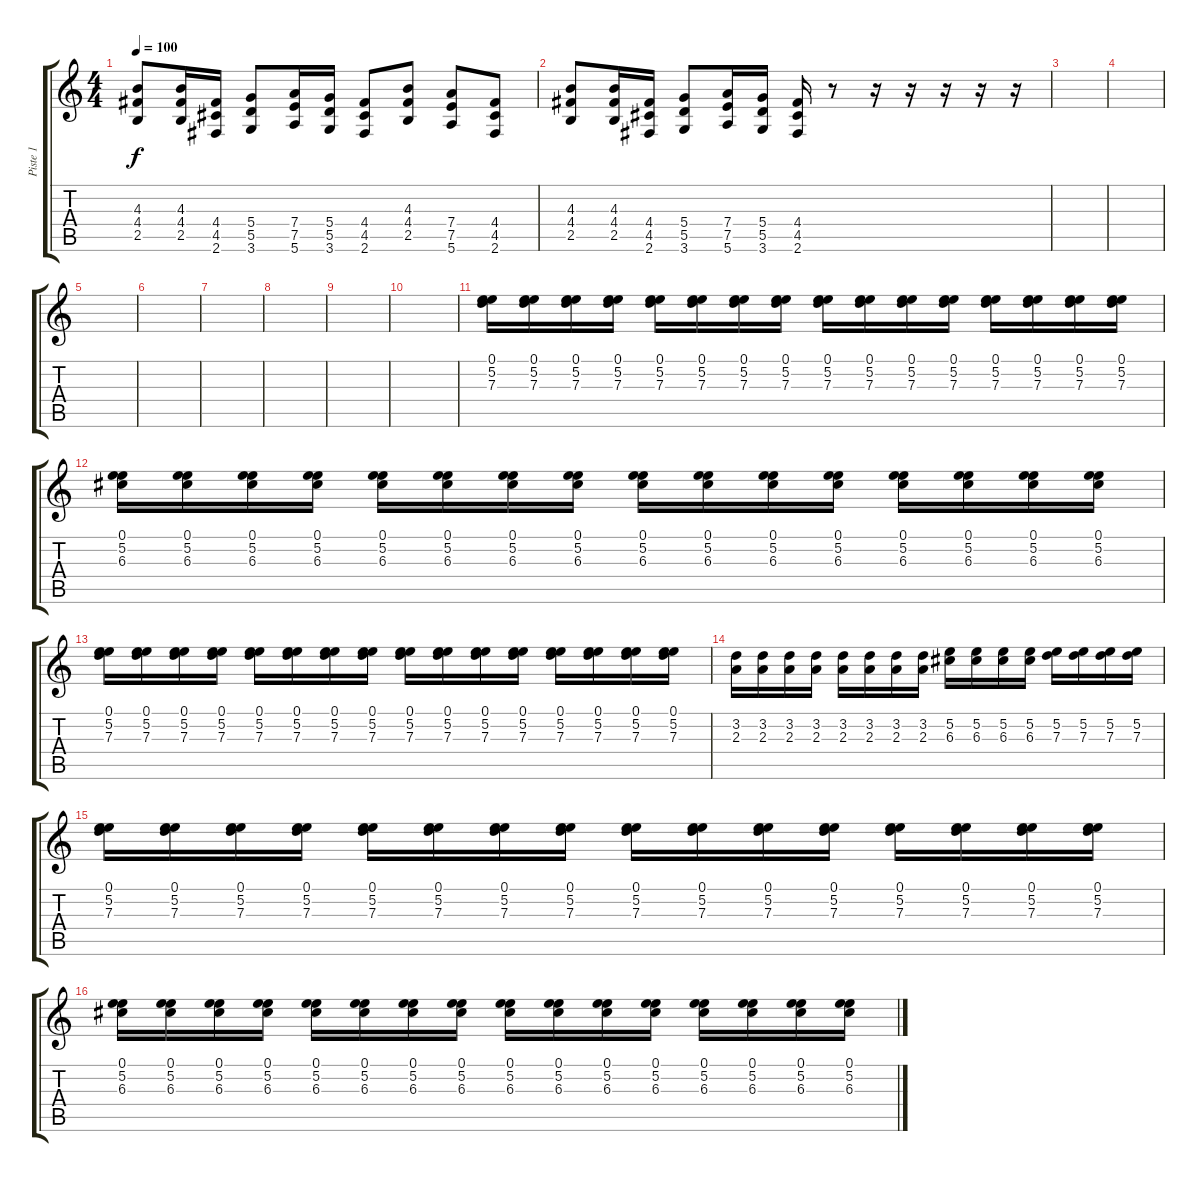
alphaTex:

\track ("Piste 1" "Piste 1") {instrument overdrivenguitar}
\staff {score tabs}
\tuning (E4 B3 G3 D3 A2 E2) {hide}
\ts (4 4)
\tempo 100
\clef g2
\ks c
(4.3 4.4 2.5).8{dy f} (4.3 4.4 2.5).16 (4.4 4.5 2.6).16 (5.4 5.5 3.6).8 (7.4 7.5 5.6).16 (5.4 5.5 3.6).16 (4.4 4.5 2.6).8 (4.3 4.4 2.5).8 (7.4 7.5 5.6).8 (4.4 4.5 2.6).8 |
(4.3 4.4 2.5).8 (4.3 4.4 2.5).16 (4.4 4.5 2.6).16 (5.4 5.5 3.6).8 (7.4 7.5 5.6).16 (5.4 5.5 3.6).16 (4.4 4.5 2.6).16 r.8 r.16 r.16 r.16 r.16 r.16 |
|
|
|
|
|
|
|
|
(0.1 5.2 7.3).16 (0.1 5.2 7.3).16 (0.1 5.2 7.3).16 (0.1 5.2 7.3).16 (0.1 5.2 7.3).16 (0.1 5.2 7.3).16 (0.1 5.2 7.3).16 (0.1 5.2 7.3).16 (0.1 5.2 7.3).16 (0.1 5.2 7.3).16 (0.1 5.2 7.3).16 (0.1 5.2 7.3).16 (0.1 5.2 7.3).16 (0.1 5.2 7.3).16 (0.1 5.2 7.3).16 (0.1 5.2 7.3).16 |
(0.1 5.2 6.3).16 (0.1 5.2 6.3).16 (0.1 5.2 6.3).16 (0.1 5.2 6.3).16 (0.1 5.2 6.3).16 (0.1 5.2 6.3).16 (0.1 5.2 6.3).16 (0.1 5.2 6.3).16 (0.1 5.2 6.3).16 (0.1 5.2 6.3).16 (0.1 5.2 6.3).16 (0.1 5.2 6.3).16 (0.1 5.2 6.3).16 (0.1 5.2 6.3).16 (0.1 5.2 6.3).16 (0.1 5.2 6.3).16 |
(0.1 5.2 7.3).16 (0.1 5.2 7.3).16 (0.1 5.2 7.3).16 (0.1 5.2 7.3).16 (0.1 5.2 7.3).16 (0.1 5.2 7.3).16 (0.1 5.2 7.3).16 (0.1 5.2 7.3).16 (0.1 5.2 7.3).16 (0.1 5.2 7.3).16 (0.1 5.2 7.3).16 (0.1 5.2 7.3).16 (0.1 5.2 7.3).16 (0.1 5.2 7.3).16 (0.1 5.2 7.3).16 (0.1 5.2 7.3).16 |
(3.2 2.3).16 (3.2 2.3).16 (3.2 2.3).16 (3.2 2.3).16 (3.2 2.3).16 (3.2 2.3).16 (3.2 2.3).16 (3.2 2.3).16 (5.2 6.3).16 (5.2 6.3).16 (5.2 6.3).16 (5.2 6.3).16 (5.2 7.3).16 (5.2 7.3).16 (5.2 7.3).16 (5.2 7.3).16 |
(0.1 5.2 7.3).16 (0.1 5.2 7.3).16 (0.1 5.2 7.3).16 (0.1 5.2 7.3).16 (0.1 5.2 7.3).16 (0.1 5.2 7.3).16 (0.1 5.2 7.3).16 (0.1 5.2 7.3).16 (0.1 5.2 7.3).16 (0.1 5.2 7.3).16 (0.1 5.2 7.3).16 (0.1 5.2 7.3).16 (0.1 5.2 7.3).16 (0.1 5.2 7.3).16 (0.1 5.2 7.3).16 (0.1 5.2 7.3).16 |
(0.1 5.2 6.3).16 (0.1 5.2 6.3).16 (0.1 5.2 6.3).16 (0.1 5.2 6.3).16 (0.1 5.2 6.3).16 (0.1 5.2 6.3).16 (0.1 5.2 6.3).16 (0.1 5.2 6.3).16 (0.1 5.2 6.3).16 (0.1 5.2 6.3).16 (0.1 5.2 6.3).16 (0.1 5.2 6.3).16 (0.1 5.2 6.3).16 (0.1 5.2 6.3).16 (0.1 5.2 6.3).16 (0.1 5.2 6.3).16
